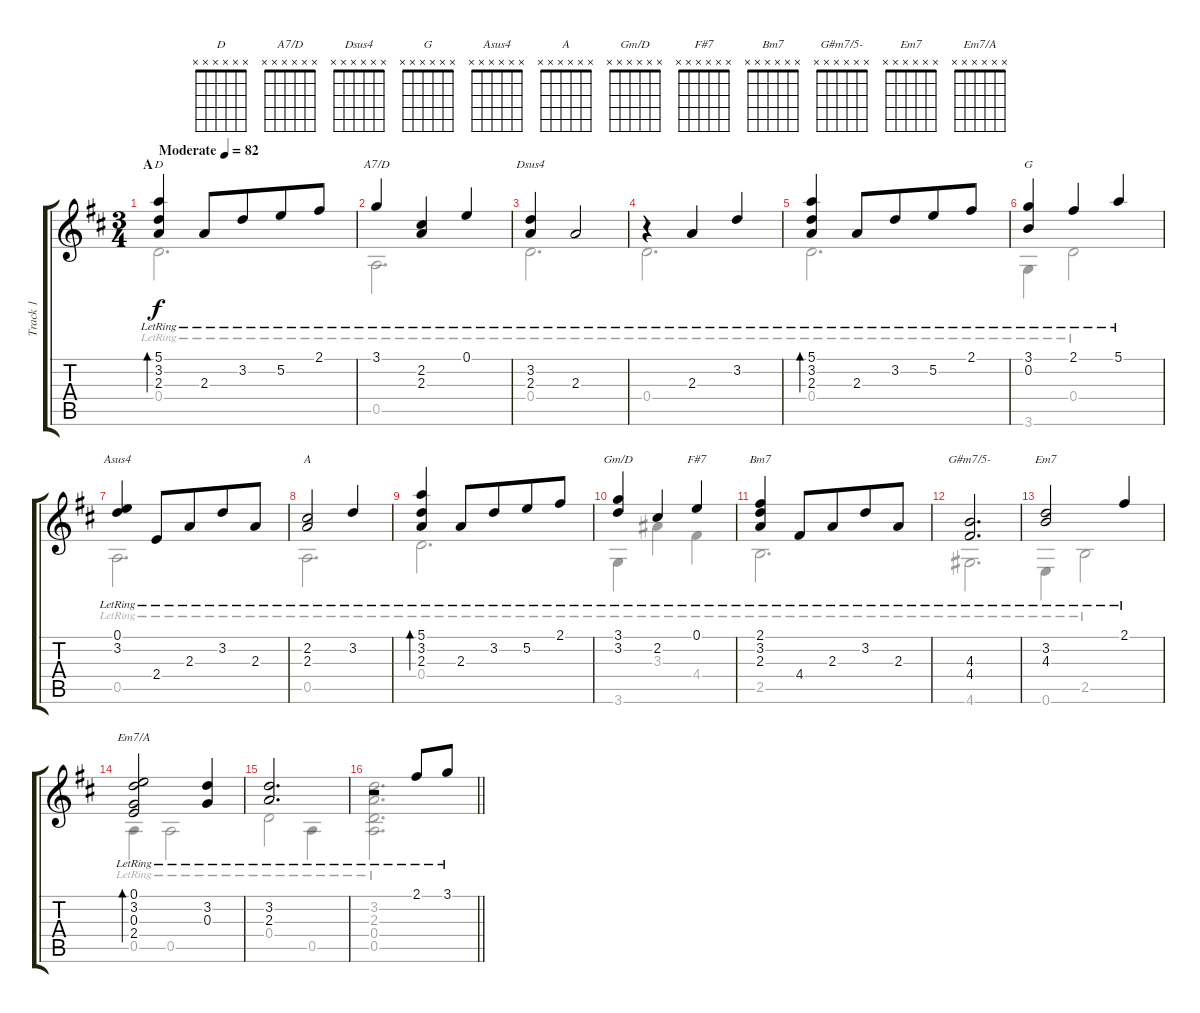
\track ("Track 1" "Track 1") {instrument acousticguitarnylon}
\staff {score tabs}
\tuning (E4 B3 G3 D3 A2 E2) {hide}
\chord ("D" x x x x x x)
\chord ("A7/D" x x x x x x)
\chord ("Dsus4" x x x x x x)
\chord ("G" x x x x x x)
\chord ("Asus4" x x x x x x)
\chord ("A" x x x x x x)
\chord ("Gm/D" x x x x x x)
\chord ("F#7" x x x x x x)
\chord ("Bm7" x x x x x x)
\chord ("G#m7/5-" x x x x x x)
\chord ("Em7" x x x x x x)
\chord ("Em7/A" x x x x x x)
\voice
\ts (3 4)
\section ("" "A")
\tempo (82 "Moderate")
\clef g2
\ks d
(5.1{lr} 3.2{lr} 2.3{lr}).4{bd 240 ch "D" dy f instrument acousticguitarnylon} 2.3{lr}.8{beam Up} 3.2{lr}.8{beam Up beam merge} 5.2{lr}.8{beam Up} 2.1{lr}.8{beam Up} |
3.1{lr}.4{ch "A7/D"} (2.2{lr} 2.3{lr}).4 0.1{lr}.4 |
(3.2{lr} 2.3{lr}).4{ch "Dsus4"} 2.3{lr}.2 |
r.4 2.3{lr}.4 3.2{lr}.4 |
(5.1{lr} 3.2{lr} 2.3{lr}).4{bd 240} 2.3{lr}.8{beam Up} 3.2{lr}.8{beam Up beam merge} 5.2{lr}.8{beam Up} 2.1{lr}.8{beam Up} |
(3.1{lr} 0.2{lr}).4{ch "G"} 2.1{lr}.4 5.1{lr}.4 |
(0.1{lr} 3.2{lr}).4{ch "Asus4"} 2.4{lr}.8 2.3{lr}.8{beam merge} 3.2{lr}.8 2.3{lr}.8 |
(2.2{lr} 2.3{lr}).2{ch "A"} 3.2{lr}.4 |
(5.1{lr} 3.2{lr} 2.3{lr}).4{bd 240} 2.3{lr}.8{beam Up} 3.2{lr}.8{beam Up beam merge} 5.2{lr}.8{beam Up} 2.1{lr}.8{beam Up} |
(3.1{lr} 3.2{lr}).4{ch "Gm/D"} 2.2{lr}.4 0.1{lr}.4{ch "F#7"} |
(2.1{lr} 3.2{lr} 2.3{lr}).4{ch "Bm7"} 4.4{lr}.8{beam Up} 2.3{lr}.8{beam Up beam merge} 3.2{lr}.8{beam Up} 2.3{lr}.8{beam Up} |
(4.3{lr} 4.4{lr}).2{d ch "G#m7/5-"} |
(3.2{lr} 4.3{lr}).2{ch "Em7"} 2.1{lr}.4 |
(0.1{lr} 3.2{lr} 0.3{lr} 2.4{lr}).2{bd 240 ch "Em7/A"} (3.2{lr} 0.3{lr}).4 |
(3.2{lr} 2.3{lr}).2{d} |
\barLineRight lightlight
r.2 2.1{lr}.8 3.1{lr}.8
\voice
\clef g2
\ottava regular
\simile none
\ks d
0.4{lr}.2{d dy f} |
0.5{lr}.2{d} |
0.4{lr}.2{d} |
0.4{lr}.2{d} |
0.4{lr}.2{d} |
3.6{lr}.4 0.4{lr}.2 |
0.5{lr}.2{d} |
0.5{lr}.2{d} |
0.4{lr}.2{d} |
3.6{lr}.4 3.3{lr}.4 4.4{lr}.4 |
2.5{lr}.2{d} |
4.6{lr}.2{d} |
0.6{lr}.4 2.5{lr}.2 |
0.5{lr}.4 0.5{lr}.2 |
0.4{lr}.2 0.5{lr}.4 |
\barLineRight lightlight
(3.2{lr} 2.3{lr} 0.4{lr} 0.5{lr}).2{d}
